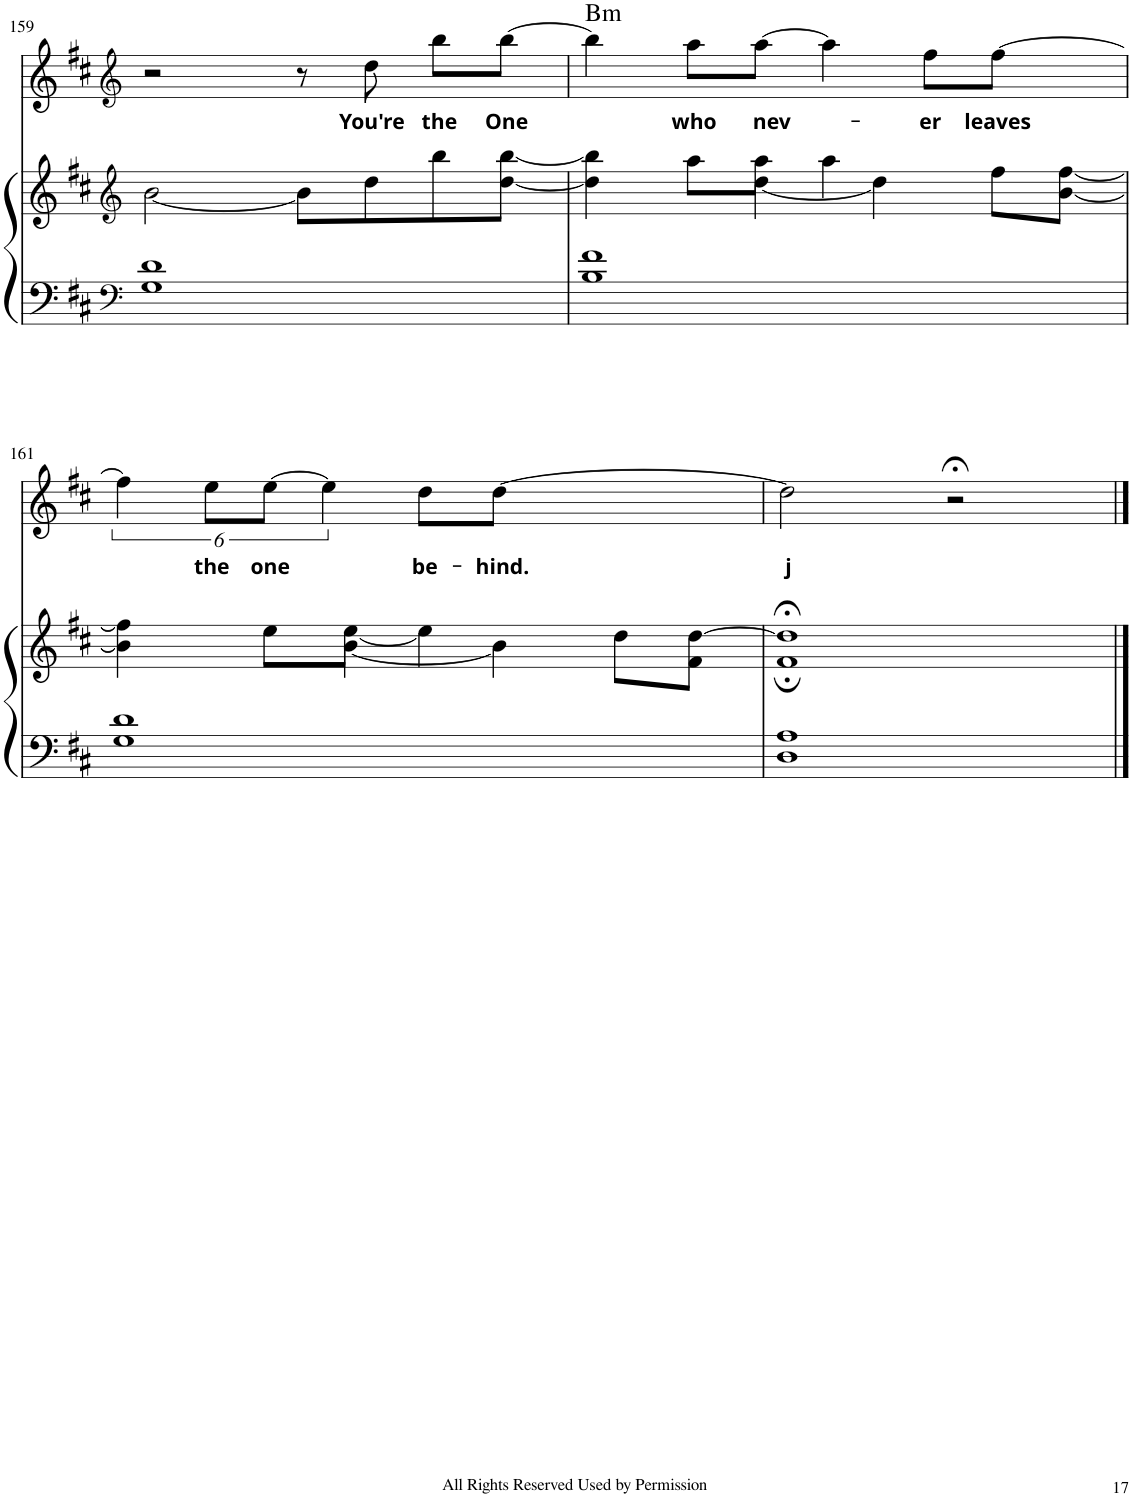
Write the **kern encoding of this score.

**kern	**kern	**kern	**text	**harte
*part2	*part2	*part1	*part1	*part1
*staff3	*staff2	*staff1	*staff1	*
!!LO:PB:g=z
*clefF4	*clefG2	*clefG2	*	*
*k[f#c#]	*k[f#c#]	*k[f#c#]	*	*
*M2/2	*M2/2	*M4/4	*	*
=159	=159	=159	=159	=159
*^	*	*	*	*
1G	1d	[2b\	2r	.	.
.	.	8b\L]	8r	.	.
!	!	!	!	!LO:LY:b	!
.	.	8dd\	8dd\	You're	.
!	!	!	!	!LO:LY:b	!
.	.	8bb\	8bb\L	the	.
!	!	!	!	!LO:LY:b	!
.	.	[8dd\ [8bb\J	[8bb\J	One	.
=160	=160	=160	=160	=160	=160
*	*	*^	*	*	*
!	!	!	!	!	!	!LO:H:kt=m
1B	1f#	4dd\] 4bb\]	4.ryy	4bb\]	.	B:min
!	!	!	!	!	!LO:LY:b	!
.	.	8aa\L	.	8aa\L	who	.
!	!	!	!	!	!LO:LY:b	!
.	.	8aa\J	[4dd\	[8aa\J	nev-	.
.	.	4aa\	.	4aa\]	.	.
.	.	.	4dd\]	.	.	.
!	!	!	!	!	!LO:LY:b	!
.	.	4ryy	.	8ff#\L	-er	.
!	!	!	!	!	!LO:LY:b	!
.	.	.	8ff#\L	[8ff#\J	leaves	.
8ryy	8ryy	8ryy	[8b\ [8ff#\J	8ryy	.	.
!!LO:LB:g=z
=161	=161	=161	=161	=161	=161	=161
1G	1d	4.ryy	4b\] 4ff#\]	6ff#\]	.	.
!	!	!	!	!	!LO:LY:b	!
.	.	.	.	12ee\L	the	.
!	!	!	!	!	!LO:LY:b	!
.	.	.	8ee\L	[12ee\J	one	.
.	.	.	.	6ee\]	.	.
.	.	8ryy	[8ee\J	.	.	.
!	!	!	!	!	!LO:LY:b	!
.	.	[4b\	4ee\]	8dd\L	be-	.
!	!	!	!	!	!LO:LY:b	!
.	.	.	.	[8dd\J	-hind.	.
.	.	4b\]	2ryy	4ryy	.	.
8ryy	8ryy	8dd\L	.	4ryy	.	.
8ryy	8ryy	8f#\ [8dd\J	.	.	.	.
=162	=162	=162	=162	=162	=162	=162
!	!	!	!	!	!LO:LY:b	!
1A;	1D	1dd;<]	1f#	2dd\]	j	.
.	.	.	.	8ryy	.	.
.	.	.	.	2r;<	.	.
8ryy	8ryy	8ryy	8ryy	.	.	.
*v	*v	*	*	*	*	*
*	*v	*v	*	*	*
==	==	==	==	==
*-	*-	*-	*-	*-
